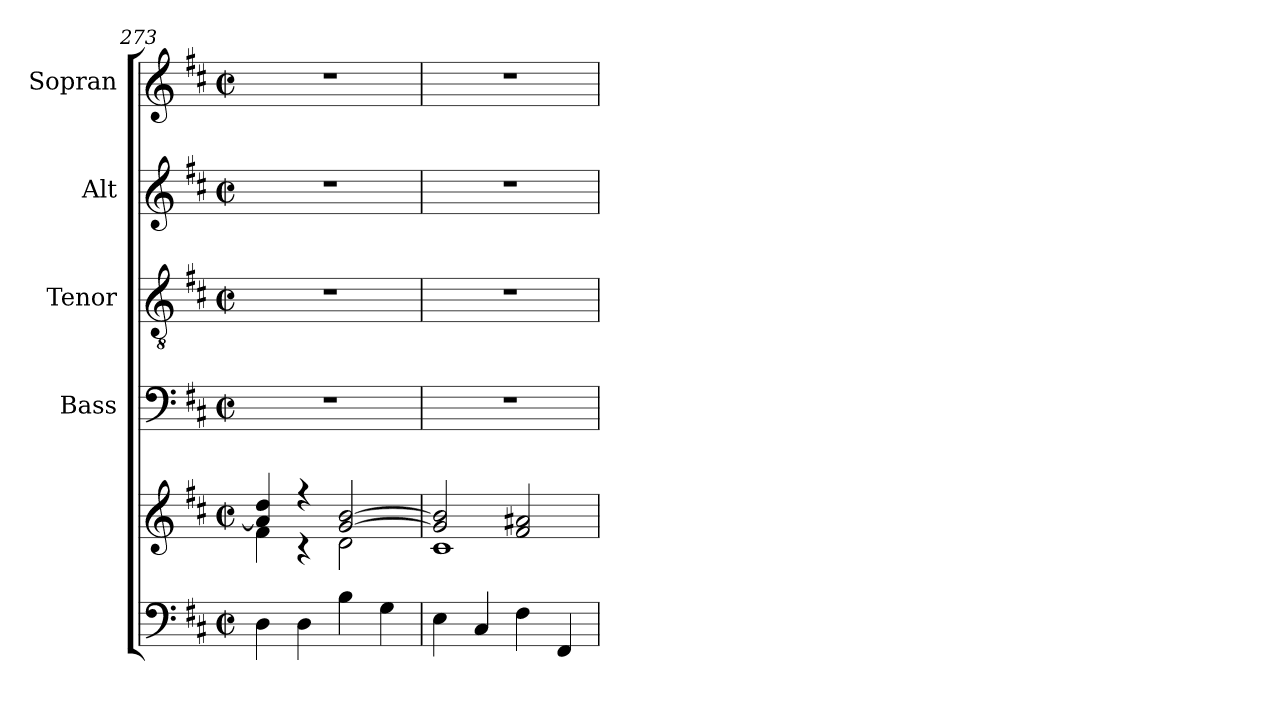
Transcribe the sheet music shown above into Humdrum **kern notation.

**kern	**kern	**kern	**kern	**kern	**kern
*part5	*part5	*part4	*part3	*part2	*part1
*staff6	*staff5	*staff4	*staff3	*staff2	*staff1
*	*	*I"Bass	*I"Tenor	*I"Alt	*I"Sopran
*	*	*I'B.	*I'T.	*I'A.	*I'S.
*clefF4	*clefG2	*clefF4	*clefGv2	*clefG2	*clefG2
*k[f#c#]	*k[f#c#]	*k[f#c#]	*k[f#c#]	*k[f#c#]	*k[f#c#]
*D:	*D:	*D:	*D:	*D:	*D:
*M2/2	*M2/2	*M2/2	*M2/2	*M2/2	*M2/2
*met(c|)	*met(c|)	*met(c|)	*met(c|)	*met(c|)	*met(c|)
=273	=273	=273	=273	=273	=273
*	*^	*	*	*	*
4D\	4a/] 4dd/	4f#\	1r	1r	1r	1r
4D\	4r	4r	.	.	.	.
4B\	[>2g/ [>2b/	2d\	.	.	.	.
4G\	.	.	.	.	.	.
=274	=274	=274	=274	=274	=274	=274
4E\	2g/] 2b/]	1c#	1r	1r	1r	1r
4C#/	.	.	.	.	.	.
4F#\	2f#/ 2a#X/	.	.	.	.	.
4FF#/	.	.	.	.	.	.
*	*v	*v	*	*	*	*
=	=	=	=	=	=
*-	*-	*-	*-	*-	*-
